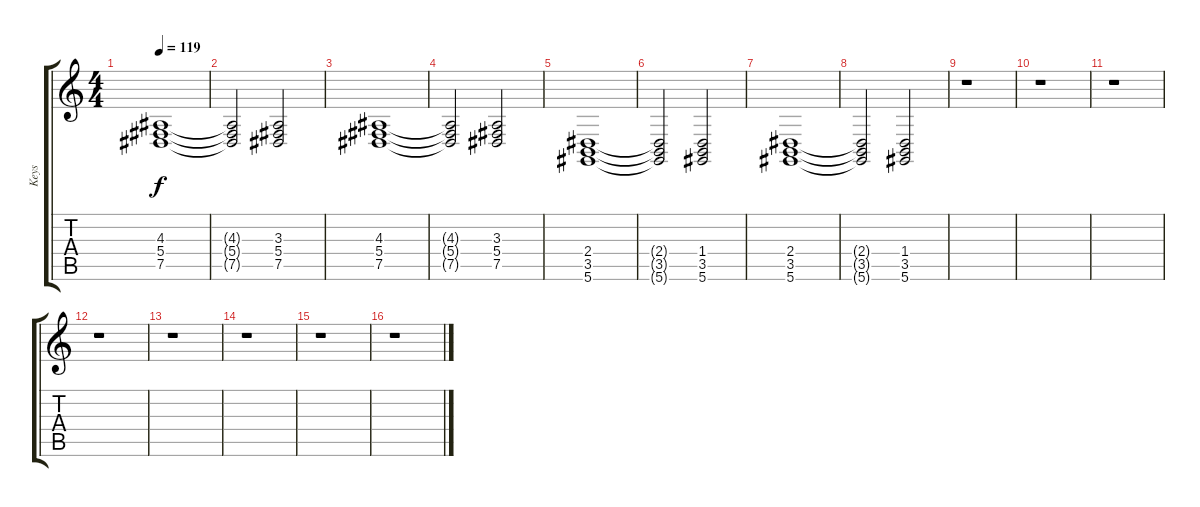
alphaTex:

\track ("Keys" "Keys") {instrument synthstrings1}
\staff {score tabs}
\tuning (Eb4 Bb3 Gb3 Db3 Ab2 Eb2) {hide}
\ts (4 4)
\tempo 119
\clef g2
\ks c
(4.3 5.4 7.5).1{dy f} |
(4.3{t} 5.4{t} 7.5{t}).2 (3.3 5.4 7.5).2 |
(4.3 5.4 7.5).1 |
(4.3{t} 5.4{t} 7.5{t}).2 (3.3 5.4 7.5).2 |
(2.4 3.5 5.6).1 |
(2.4{t} 3.5{t} 5.6{t}).2 (1.4 3.5 5.6).2 |
(2.4 3.5 5.6).1 |
(2.4{t} 3.5{t} 5.6{t}).2 (1.4 3.5 5.6).2 |
r.1 |
r.1 |
r.1 |
r.1 |
r.1 |
r.1 |
r.1 |
r.1
